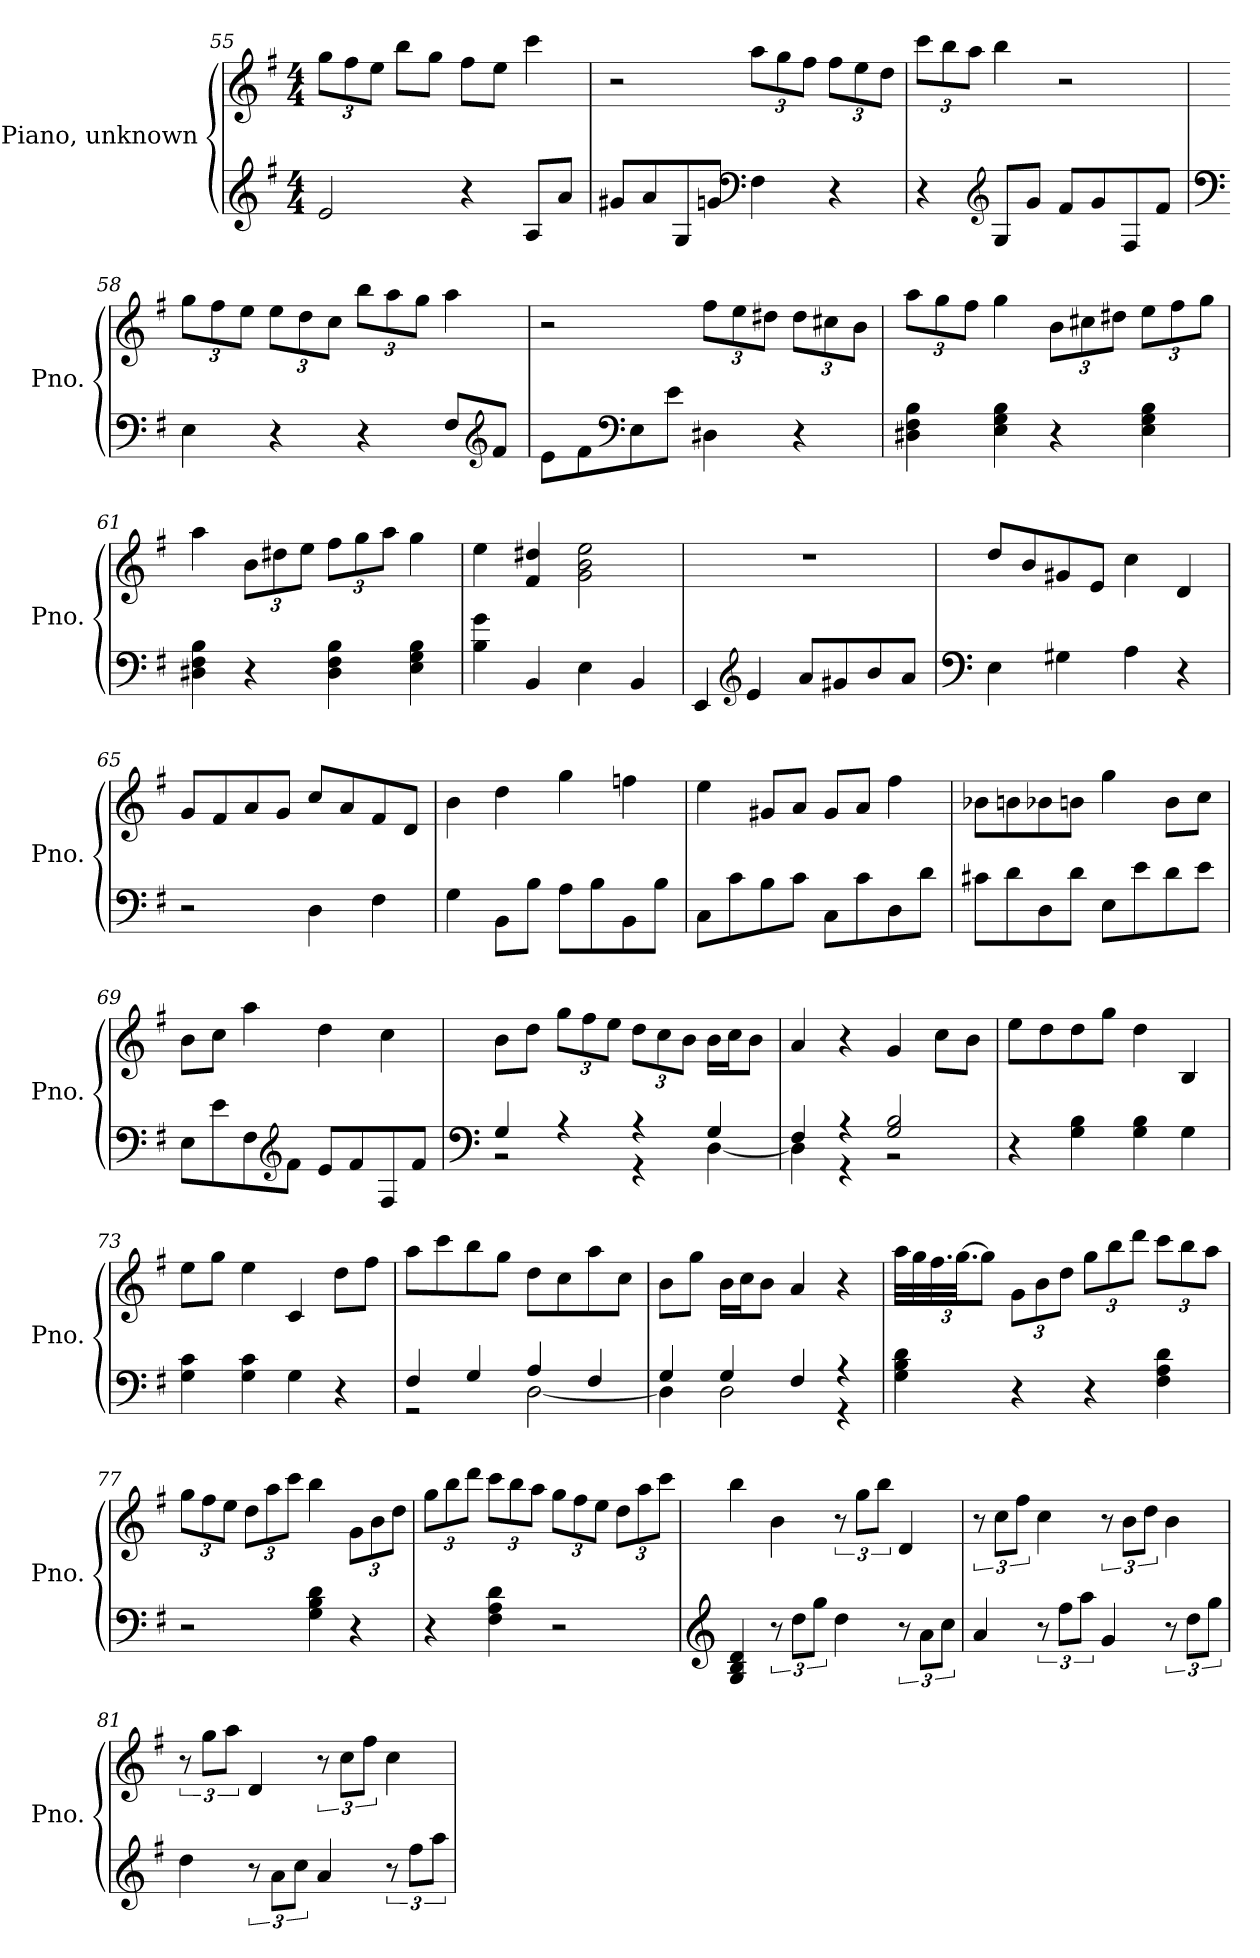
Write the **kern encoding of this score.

**kern	**kern
*part1	*part1
*staff2	*staff1
*I"Piano, unknown	*
*I'Pno.	*
*clefG2	*clefG2
*k[f#]	*k[f#]
*M4/4	*M4/4
*	*Xbrackettup
=55	=55
2e/	12gg\L
.	12ff#\
.	12ee\J
.	8bb\L
.	8gg\J
4r	8ff#\L
.	8ee\J
8A/L	4ccc\
8a/J	.
=56	=56
8g#X/L	2r
8a/	.
8G/	.
8gn/J	.
*clefF4	*
4F#\	12aa\L
.	12gg\
.	12ff#\J
4r	12ff#\L
.	12ee\
.	12dd\J
=57	=57
4r	12ccc\L
.	12bb\
.	12aa\J
*clefG2	*
8G/L	4bb\
8g/J	.
8f#/L	2r
8g/	.
8F#/	.
8f#/J	.
!!LO:LB:g=z
=58	=58
*clefF4	*
4E\	12gg\L
.	12ff#\
.	12ee\J
4r	12ee\L
.	12dd\
.	12cc\J
4r	12bb\L
.	12aa\
.	12gg\J
8F#/L	4aa\
*clefG2	*
8f#/J	.
=59	=59
8e\L	2r
8f#\	.
*clefF4	*
8E\	.
8e\J	.
4D#X\	12ff#\L
.	12ee\
.	12dd#X\J
4r	12dd#\L
.	12cc#X\
.	12b\J
=60	=60
4D#X\ 4F#\ 4B\	12aa\L
.	12gg\
.	12ff#\J
4E\ 4G\ 4B\	4gg\
4r	12b\L
.	12cc#X\
.	12dd#X\J
4E\ 4G\ 4B\	12ee\L
.	12ff#\
.	12gg\J
!!LO:LB:g=z
=61	=61
4D#X\ 4F#\ 4B\	4aa\
4r	12b\L
.	12dd#X\
.	12ee\J
4D#\ 4F#\ 4B\	12ff#\L
.	12gg\
.	12aa\J
4E\ 4G\ 4B\	4gg\
=62	=62
4B\ 4g\	4ee\
4BB/	4f#/ 4dd#X/
4E\	2g\ 2b\ 2ee\
4BB/	.
=63	=63
4EE/	1r
*clefG2	*
4e/	.
8a/L	.
8g#X/	.
8b/	.
8a/J	.
=64	=64
*clefF4	*
4E\	8dd/L
.	8b/
4G#X\	8g#X/
.	8e/J
4A\	4cc\
4r	4d/
=65	=65
2r	8g/L
.	8f#/
.	8a/
.	8g/J
4D\	8cc/L
.	8a/
4F#\	8f#/
.	8d/J
!!LO:LB:g=z
=66	=66
4G\	4b\
8BB\L	4dd\
8B\J	.
8A\L	4gg\
8B\	.
8BB\	4ffn\
8B\J	.
=67	=67
8C\L	4ee\
8c\	.
8B\	8g#X/L
8c\J	8a/J
8C\L	8g#/L
8c\	8a/J
8D\	4ff#\
8d\J	.
=68	=68
8c#X\L	8b-X\L
8d\	8bn\
8D\	8b-X\
8d\J	8bn\J
8E\L	4gg\
8e\	.
8d\	8b\L
8e\J	8cc\J
=69	=69
8E\L	8b\L
8e\	8cc\J
8F#\	4aa\
*clefG2	*
8f#\J	.
8e/L	4dd\
8f#/	.
8F#/	4cc\
8f#/J	.
!!LO:LB:g=z
=70	=70
*clefF4	*
*^	*
4G/	2r	8b\L
.	.	8dd\J
4r	.	12gg\L
.	.	12ff#\
.	.	12ee\J
4r	4r	12dd\L
.	.	12cc\
.	.	12b\J
4G/	[4D\	16b\LL
.	.	16cc\J
.	.	8b\J
=71	=71	=71
4F#/	4D\]	4a/
4r	4r	4r
2G/ 2B/	2r	4g/
.	.	8cc\L
.	.	8b\J
*v	*v	*
=72	=72
4r	8ee\L
.	8dd\
4G\ 4B\	8dd\
.	8gg\J
4G\ 4B\	4dd\
4G\	4B/
=73	=73
4G\ 4c\	8ee\L
.	8gg\J
4G\ 4c\	4ee\
4G\	4c/
4r	8dd\L
.	8ff#\J
=74	=74
*^	*
4F#/	2r	8aa\L
.	.	8ccc\
4G/	.	8bb\
.	.	8gg\J
4A/	[2D\	8dd\L
.	.	8cc\
4F#/	.	8aa\
.	.	8cc\J
!!LO:PB:g=z
=75	=75	=75
4G/	4D\]	8b\L
.	.	8gg\J
4G/	2D\	16b\LL
.	.	16cc\J
.	.	8b\J
4F#/	.	4a/
4r	4r	4r
*v	*v	*
=76	=76
4G\ 4B\ 4d\	32aa\LLL
.	32gg\
.	48.ff#\
.	[48.gg\JJ
.	8gg\J]
4r	12g\L
.	12b\
.	12dd\J
4r	12gg\L
.	12bb\
.	12ddd\J
4F#\ 4A\ 4d\	12ccc\L
.	12bb\
.	12aa\J
=77	=77
2r	12gg\L
.	12ff#\
.	12ee\J
.	12dd\L
.	12aa\
.	12ccc\J
4G\ 4B\ 4d\	4bb\
4r	12g\L
.	12b\
.	12dd\J
!!LO:LB:g=z
=78	=78
4r	12gg\L
.	12bb\
.	12ddd\J
4F#\ 4A\ 4d\	12ccc\L
.	12bb\
.	12aa\J
2r	12gg\L
.	12ff#\
.	12ee\J
.	12dd\L
.	12aa\
.	12ccc\J
=79	=79
*clefG2	*
4G/ 4B/ 4d/	4bb\
12r	4b\
12dd\L	.
12gg\J	.
*	*brackettup
4dd\	12r
.	12gg\L
.	12bb\J
12r	4d/
12a\L	.
12cc\J	.
=80	=80
4a/	12r
.	12cc\L
.	12ff#\J
12r	4cc\
12ff#\L	.
12aa\J	.
4g/	12r
.	12b\L
.	12dd\J
12r	4b\
12dd\L	.
12gg\J	.
!!LO:LB:g=z
=81	=81
4dd\	12r
.	12gg\L
.	12aa\J
12r	4d/
12a\L	.
12cc\J	.
4a/	12r
.	12cc\L
.	12ff#\J
12r	4cc\
12ff#\L	.
12aa\J	.
=	=
*-	*-
